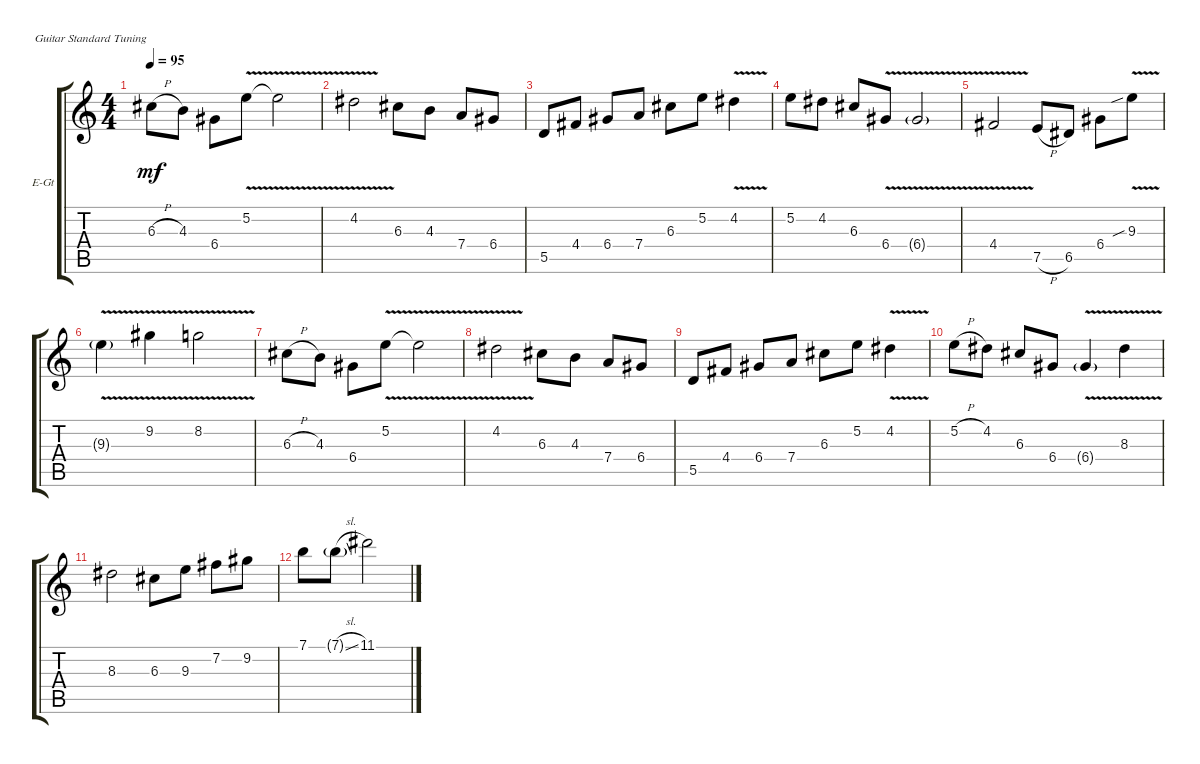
\defaultSystemsLayout 4
\bracketExtendMode groupsimilarinstruments
\firstSystemTrackNameOrientation horizontal
\otherSystemsTrackNameOrientation horizontal
\track ("Electric Guitar" "E-Gt") {instrument overdrivenguitar}
\staff {score tabs}
\tuning (E4 B3 G3 D3 A2 E2)
\ts (4 4)
\tempo 95
\clef g2
\ks c
6.3{h}.8{dy mf instrument overdrivenguitar} 4.3.8 6.4.8 5.2{v}.8 5.2{v t}.2 |
4.2{v}.2 6.3.8 4.3.8 7.4.8 6.4.8 |
5.5.8 4.4.8 6.4.8 7.4.8 6.3.8 5.2.8 4.2{v}.4 |
5.2.8 4.2.8 6.3.8 6.4{v}.8 6.4{v g}.2 |
4.4{v}.2 7.5{h}.8 6.5.8 6.4.8 9.3{v sib}.8 |
9.3{v g}.4 9.2{v}.4 8.2{v}.2 |
6.3{h}.8 4.3.8 6.4.8 5.2{v}.8 5.2{v t}.2 |
4.2{v}.2 6.3.8 4.3.8 7.4.8 6.4.8 |
5.5.8 4.4.8 6.4.8 7.4.8 6.3.8 5.2.8 4.2{v}.4 |
5.2{h}.8 4.2.8 6.3.8 6.4.8 6.4{v g}.4 8.3{v}.4 |
8.3.2 6.3.8 9.3.8 7.2.8 9.2.8 |
7.1.8 7.1{sl g}.8 11.1.2
